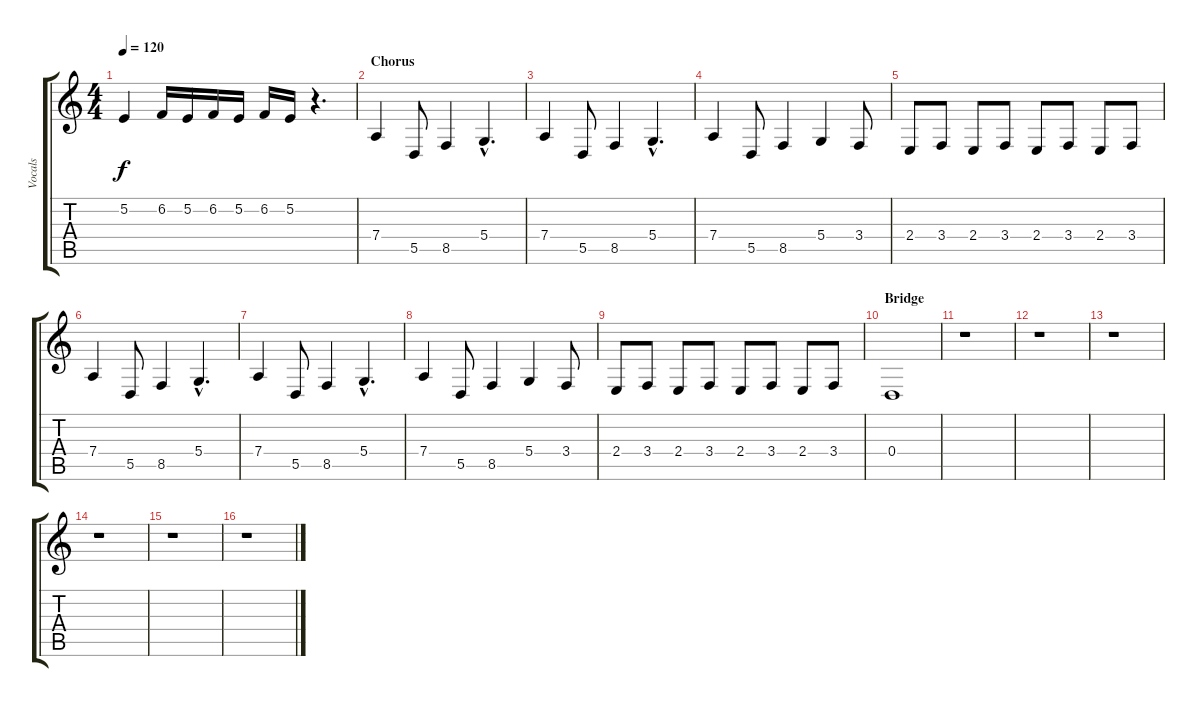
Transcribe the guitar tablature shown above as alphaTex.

\track ("Vocals" "Vocals") {instrument lead8bassandlead}
\staff {score tabs}
\tuning (E4 B3 G3 D3 A2 E2) {hide}
\ts (4 4)
\tempo 120
\clef g2
\ks c
5.2.4{dy f} 6.2.16 5.2.16 6.2.16 5.2.16 6.2.16 5.2.16 r.4{d} |
\section ("" "Chorus")
7.4.4 5.5.8 8.5.4 5.4{hac}.4{d} |
7.4.4 5.5.8 8.5.4 5.4{hac}.4{d} |
7.4.4 5.5.8 8.5.4 5.4.4 3.4.8 |
2.4.8 3.4.8 2.4.8 3.4.8 2.4.8 3.4.8 2.4.8 3.4.8 |
7.4.4 5.5.8 8.5.4 5.4{hac}.4{d} |
7.4.4 5.5.8 8.5.4 5.4{hac}.4{d} |
7.4.4 5.5.8 8.5.4 5.4.4 3.4.8 |
2.4.8 3.4.8 2.4.8 3.4.8 2.4.8 3.4.8 2.4.8 3.4.8 |
\section ("" "Bridge")
0.4.1 |
r.1 |
r.1 |
r.1 |
r.1 |
r.1 |
r.1
